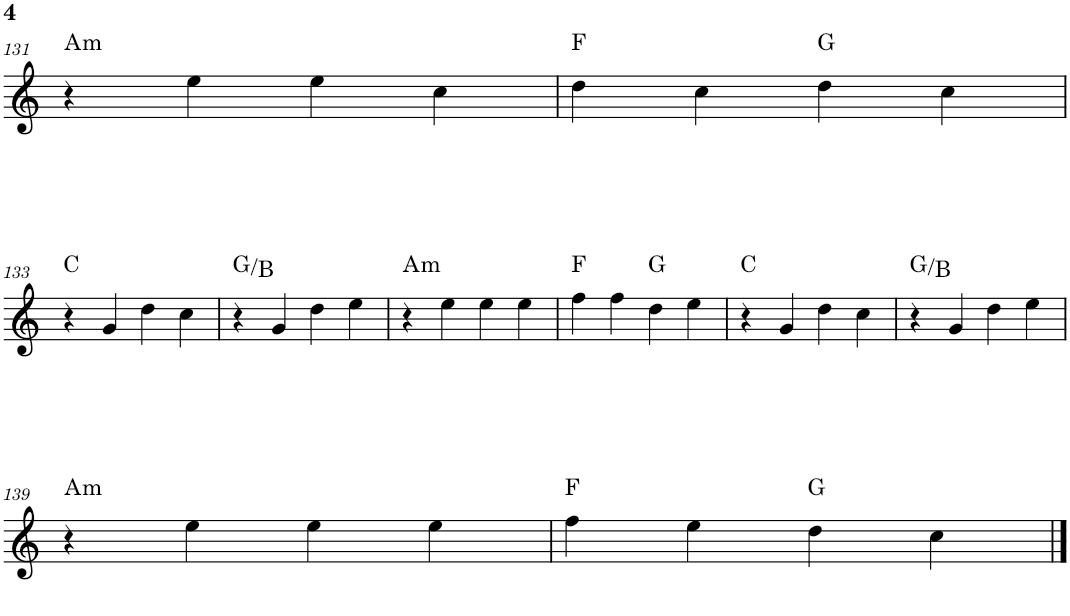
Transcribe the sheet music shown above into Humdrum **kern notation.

**kern	**harte
*part1	*part1
*staff1	*
*I"Piano	*
*I'Pno.	*
!!LO:PB:g=z
*clefG2	*
*k[]	*
*M4/4	*
=131	=131
!	!LO:H:kt=m
4r	A:min
4ee\	.
4ee\	.
4cc\	.
=132	=132
4dd\	F:maj
4cc\	.
4dd\	G:maj
4cc\	.
!!LO:LB:g=z
=133	=133
4r	C:maj
4g/	.
4dd\	.
4cc\	.
=134	=134
4r	G:maj/3
4g/	.
4dd\	.
4ee\	.
=135	=135
!	!LO:H:kt=m
4r	A:min
4ee\	.
4ee\	.
4ee\	.
=136	=136
4ff\	F:maj
4ff\	.
4dd\	G:maj
4ee\	.
=137	=137
4r	C:maj
4g/	.
4dd\	.
4cc\	.
=138	=138
4r	G:maj/3
4g/	.
4dd\	.
4ee\	.
!!LO:LB:g=z
=139	=139
!	!LO:H:kt=m
4r	A:min
4ee\	.
4ee\	.
4ee\	.
=140	=140
4ff\	F:maj
4ee\	.
4dd\	G:maj
4cc\	.
==	==
*-	*-
